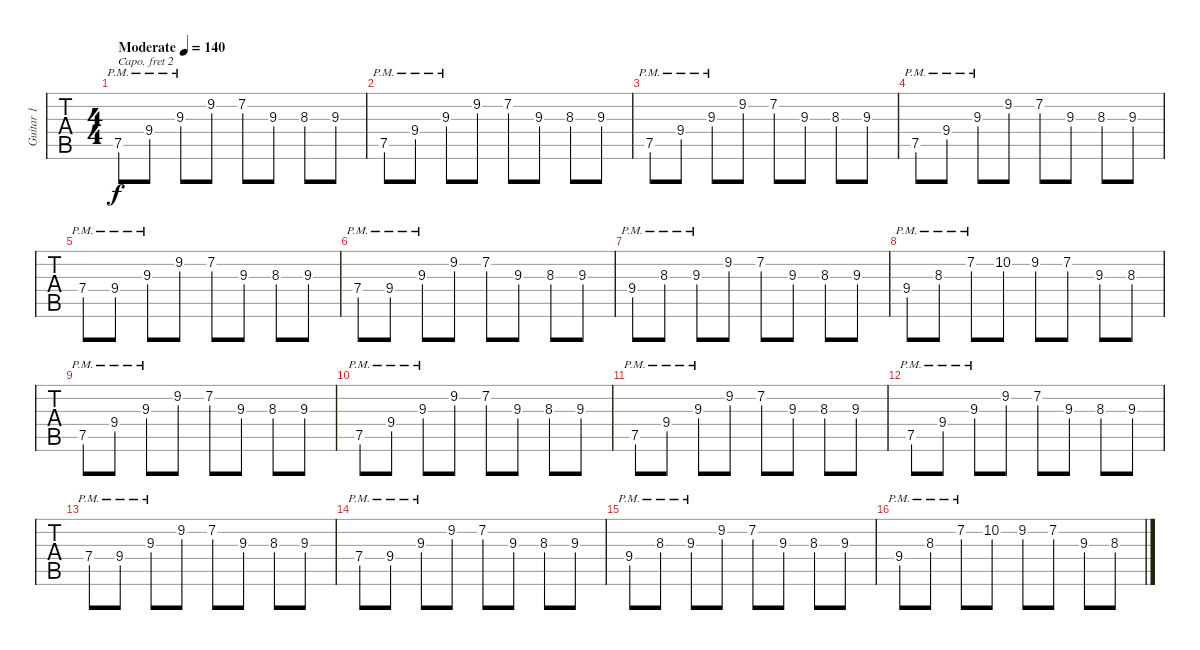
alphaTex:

\track ("Guitar 1" "Guitar 1") {instrument electricguitarclean}
\staff {tabs}
\capo 2
\tuning (E4 B3 G3 D3 A2 E2) {hide}
\ts (4 4)
\tempo (140 "Moderate")
\clef g2
\ks c
7.5{pm}.8{dy f instrument electricguitarclean} 9.4{pm}.8 9.3{pm}.8 9.2.8 7.2.8 9.3.8 8.3.8 9.3.8 |
7.5{pm}.8 9.4{pm}.8 9.3{pm}.8 9.2.8 7.2.8 9.3.8 8.3.8 9.3.8 |
7.5{pm}.8 9.4{pm}.8 9.3{pm}.8 9.2.8 7.2.8 9.3.8 8.3.8 9.3.8 |
7.5{pm}.8 9.4{pm}.8 9.3{pm}.8 9.2.8 7.2.8 9.3.8 8.3.8 9.3.8 |
7.4{pm}.8 9.4{pm}.8 9.3{pm}.8 9.2.8 7.2.8 9.3.8 8.3.8 9.3.8 |
7.4{pm}.8 9.4{pm}.8 9.3{pm}.8 9.2.8 7.2.8 9.3.8 8.3.8 9.3.8 |
9.4{pm}.8 8.3{pm}.8 9.3{pm}.8 9.2.8 7.2.8 9.3.8 8.3.8 9.3.8 |
9.4{pm}.8 8.3{pm}.8 7.2{pm}.8 10.2.8 9.2.8 7.2.8 9.3.8 8.3.8 |
7.5{pm}.8 9.4{pm}.8 9.3{pm}.8 9.2.8 7.2.8 9.3.8 8.3.8 9.3.8 |
7.5{pm}.8 9.4{pm}.8 9.3{pm}.8 9.2.8 7.2.8 9.3.8 8.3.8 9.3.8 |
7.5{pm}.8 9.4{pm}.8 9.3{pm}.8 9.2.8 7.2.8 9.3.8 8.3.8 9.3.8 |
7.5{pm}.8 9.4{pm}.8 9.3{pm}.8 9.2.8 7.2.8 9.3.8 8.3.8 9.3.8 |
7.4{pm}.8 9.4{pm}.8 9.3{pm}.8 9.2.8 7.2.8 9.3.8 8.3.8 9.3.8 |
7.4{pm}.8 9.4{pm}.8 9.3{pm}.8 9.2.8 7.2.8 9.3.8 8.3.8 9.3.8 |
9.4{pm}.8 8.3{pm}.8 9.3{pm}.8 9.2.8 7.2.8 9.3.8 8.3.8 9.3.8 |
9.4{pm}.8 8.3{pm}.8 7.2{pm}.8 10.2.8 9.2.8 7.2.8 9.3.8 8.3.8
